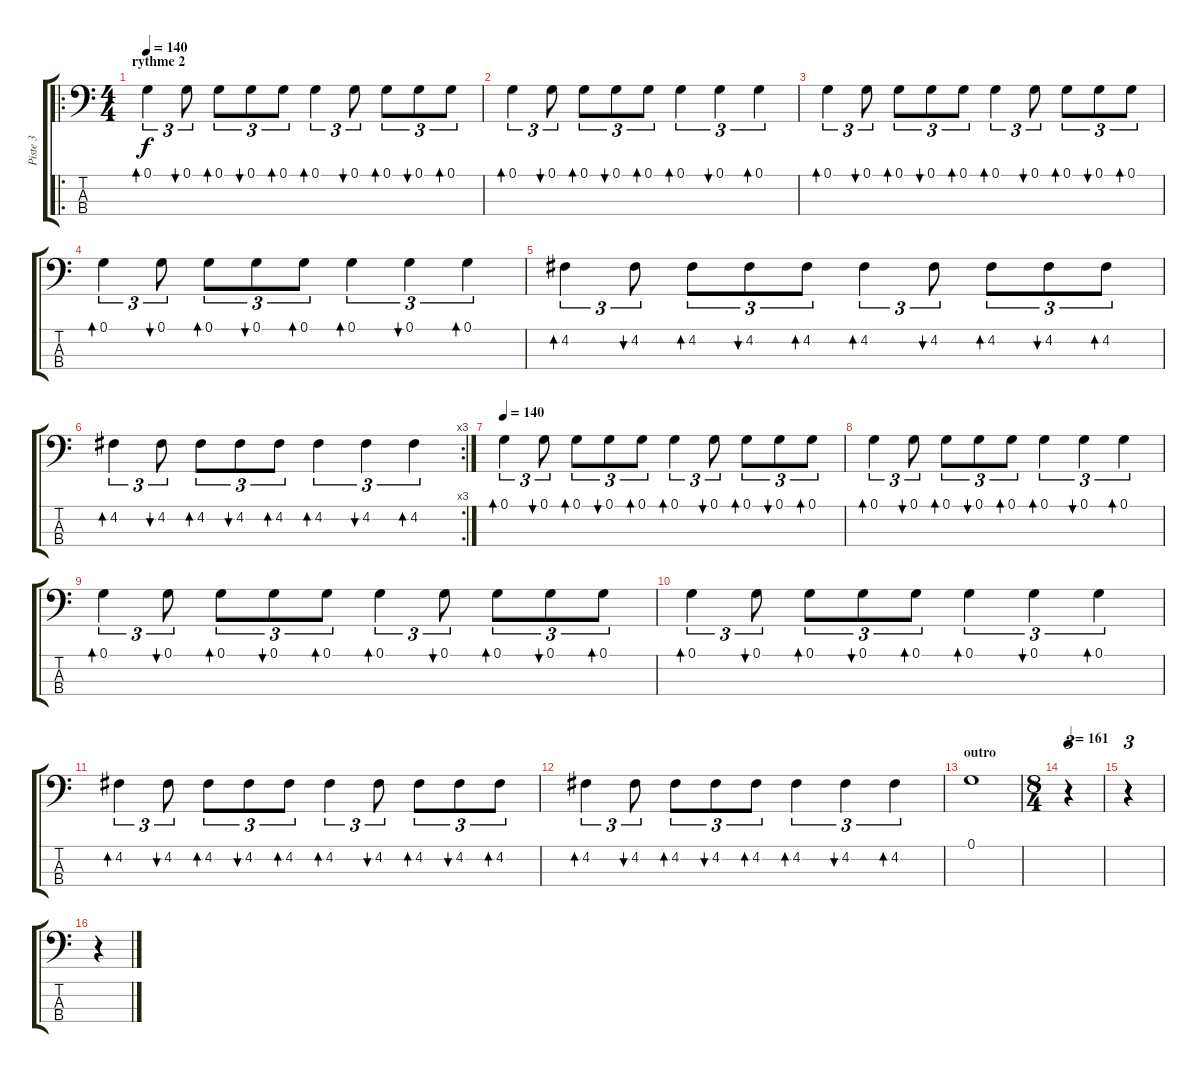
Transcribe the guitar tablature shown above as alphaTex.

\track ("Piste 3" "Piste 3") {instrument acousticbass}
\staff {score tabs}
\tuning (G2 D2 A1 E1) {hide}
\ro
\ts (4 4)
\section ("" "rythme 2")
\tempo 140
\clef f4
\ks c
0.1.4{tu (3 2) bd 30 dy f} 0.1.8{tu (3 2) bu 30} 0.1.8{tu (3 2) bd 30} 0.1.8{tu (3 2) bu 30} 0.1.8{tu (3 2) bd 60} 0.1.4{tu (3 2) bd 30} 0.1.8{tu (3 2) bu 30} 0.1.8{tu (3 2) bd 30} 0.1.8{tu (3 2) bu 30} 0.1.8{tu (3 2) bd 30} |
0.1.4{tu (3 2) bd 30} 0.1.8{tu (3 2) bu 30} 0.1.8{tu (3 2) bd 30} 0.1.8{tu (3 2) bu 30} 0.1.8{tu (3 2) bd 60} 0.1.4{tu (3 2) bd 30} 0.1.4{tu (3 2) bu 30} 0.1.4{tu (3 2) bd 30} |
0.1.4{tu (3 2) bd 30} 0.1.8{tu (3 2) bu 30} 0.1.8{tu (3 2) bd 30} 0.1.8{tu (3 2) bu 30} 0.1.8{tu (3 2) bd 60} 0.1.4{tu (3 2) bd 30} 0.1.8{tu (3 2) bu 30} 0.1.8{tu (3 2) bd 30} 0.1.8{tu (3 2) bu 30} 0.1.8{tu (3 2) bd 30} |
0.1.4{tu (3 2) bd 30} 0.1.8{tu (3 2) bu 30} 0.1.8{tu (3 2) bd 30} 0.1.8{tu (3 2) bu 30} 0.1.8{tu (3 2) bd 60} 0.1.4{tu (3 2) bd 30} 0.1.4{tu (3 2) bu 30} 0.1.4{tu (3 2) bd 30} |
4.2.4{tu (3 2) bd 30} 4.2.8{tu (3 2) bu 30} 4.2.8{tu (3 2) bd 30} 4.2.8{tu (3 2) bu 30} 4.2.8{tu (3 2) bd 60} 4.2.4{tu (3 2) bd 30} 4.2.8{tu (3 2) bu 30} 4.2.8{tu (3 2) bd 30} 4.2.8{tu (3 2) bu 30} 4.2.8{tu (3 2) bd 30} |
\rc 3
4.2.4{tu (3 2) bd 30} 4.2.8{tu (3 2) bu 30} 4.2.8{tu (3 2) bd 30} 4.2.8{tu (3 2) bu 30} 4.2.8{tu (3 2) bd 60} 4.2.4{tu (3 2) bd 30} 4.2.4{tu (3 2) bu 30} 4.2.4{tu (3 2) bd 30} |
\tempo 140
0.1.4{tu (3 2) bd 30} 0.1.8{tu (3 2) bu 30} 0.1.8{tu (3 2) bd 30} 0.1.8{tu (3 2) bu 30} 0.1.8{tu (3 2) bd 60} 0.1.4{tu (3 2) bd 30} 0.1.8{tu (3 2) bu 30} 0.1.8{tu (3 2) bd 30} 0.1.8{tu (3 2) bu 30} 0.1.8{tu (3 2) bd 30} |
0.1.4{tu (3 2) bd 30} 0.1.8{tu (3 2) bu 30} 0.1.8{tu (3 2) bd 30} 0.1.8{tu (3 2) bu 30} 0.1.8{tu (3 2) bd 60} 0.1.4{tu (3 2) bd 30} 0.1.4{tu (3 2) bu 30} 0.1.4{tu (3 2) bd 30} |
0.1.4{tu (3 2) bd 30} 0.1.8{tu (3 2) bu 30} 0.1.8{tu (3 2) bd 30} 0.1.8{tu (3 2) bu 30} 0.1.8{tu (3 2) bd 60} 0.1.4{tu (3 2) bd 30} 0.1.8{tu (3 2) bu 30} 0.1.8{tu (3 2) bd 30} 0.1.8{tu (3 2) bu 30} 0.1.8{tu (3 2) bd 30} |
0.1.4{tu (3 2) bd 30} 0.1.8{tu (3 2) bu 30} 0.1.8{tu (3 2) bd 30} 0.1.8{tu (3 2) bu 30} 0.1.8{tu (3 2) bd 60} 0.1.4{tu (3 2) bd 30} 0.1.4{tu (3 2) bu 30} 0.1.4{tu (3 2) bd 30} |
4.2.4{tu (3 2) bd 30} 4.2.8{tu (3 2) bu 30} 4.2.8{tu (3 2) bd 30} 4.2.8{tu (3 2) bu 30} 4.2.8{tu (3 2) bd 60} 4.2.4{tu (3 2) bd 30} 4.2.8{tu (3 2) bu 30} 4.2.8{tu (3 2) bd 30} 4.2.8{tu (3 2) bu 30} 4.2.8{tu (3 2) bd 30} |
4.2.4{tu (3 2) bd 30} 4.2.8{tu (3 2) bu 30} 4.2.8{tu (3 2) bd 30} 4.2.8{tu (3 2) bu 30} 4.2.8{tu (3 2) bd 60} 4.2.4{tu (3 2) bd 30} 4.2.4{tu (3 2) bu 30} 4.2.4{tu (3 2) bd 30} |
\section ("" "outro")
0.1.1 |
\ts (8 4)
\tempo 161
r.4{tu (3 2)} |
r.4{tu (3 2)} |
r.4{tu (3 2)}
